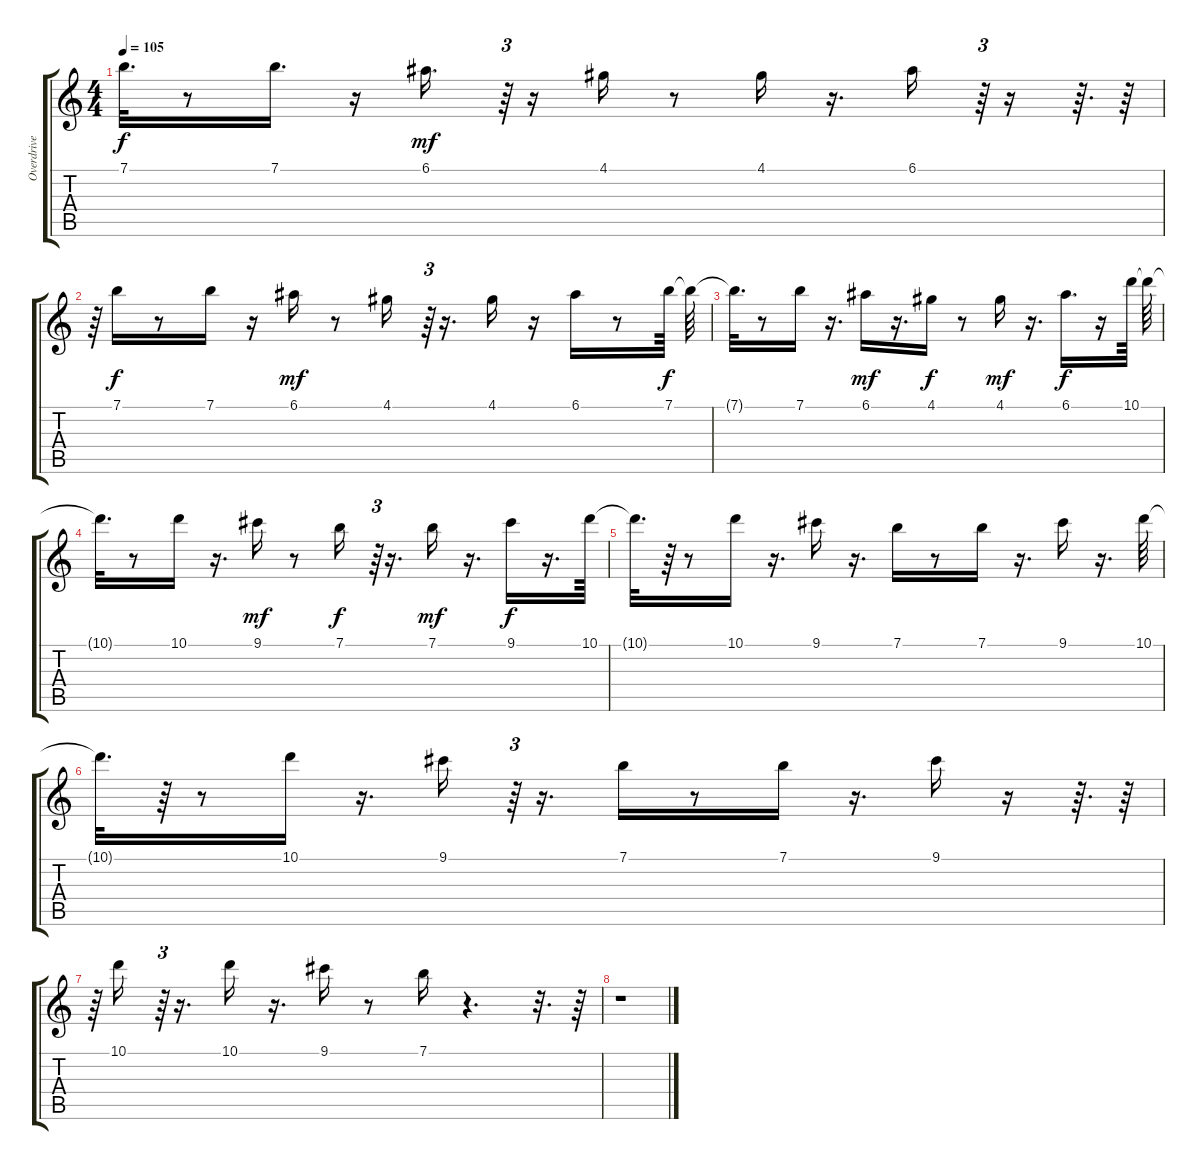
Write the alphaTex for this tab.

\track ("Overdrive Guitar" "Overdrive ") {instrument overdrivenguitar}
\staff {score tabs}
\tuning (E4 B3 G3 D3 A2 E2) {hide}
\ts (4 4)
\tempo 105
\clef g2
\ks c
7.1{t}.32{d dy f} r.8 7.1.16{d} r.16 6.1.16{d dy mf} r.64{tu (3 2)} r.16 4.1.16 r.8 4.1.16 r.16{d} 6.1.16 r.64{tu (3 2)} r.16 r.64{d} r.64 |
r.64 7.1.16{dy f} r.8 7.1.16 r.16 6.1.16{dy mf} r.8 4.1.16 r.64{tu (3 2)} r.16{d} 4.1.16 r.16 6.1.16 r.8 7.1.64{dy f} 7.1{t}.64 |
7.1{t}.32{d} r.8 7.1.16 r.16{d} 6.1.16{dy mf} r.16{d} 4.1.16{dy f} r.8 4.1.16{dy mf} r.16{d} 6.1.16{d dy f} r.16 10.1.64 10.1{t}.64 |
10.1{t}.32{d} r.8 10.1.16 r.16{d} 9.1.16{dy mf} r.8 7.1.16{dy f} r.64{tu (3 2)} r.16{d} 7.1.16{dy mf} r.16{d} 9.1.16{dy f} r.16{d} 10.1.64 |
10.1{t}.32{d} r.64 r.8 10.1.16 r.16{d} 9.1.16 r.16{d} 7.1.16 r.8 7.1.16 r.16{d} 9.1.16 r.16{d} 10.1.64 |
10.1{t}.32{d} r.64 r.8 10.1.16 r.16{d} 9.1.16 r.64{tu (3 2)} r.16{d} 7.1.16 r.8 7.1.16 r.16{d} 9.1.16 r.16 r.64{d} r.64 |
r.64 10.1.16 r.64{tu (3 2)} r.16{d} 10.1.16 r.16{d} 9.1.16 r.8 7.1.16 r.4{d} r.32{d} r.64 |
r.1
